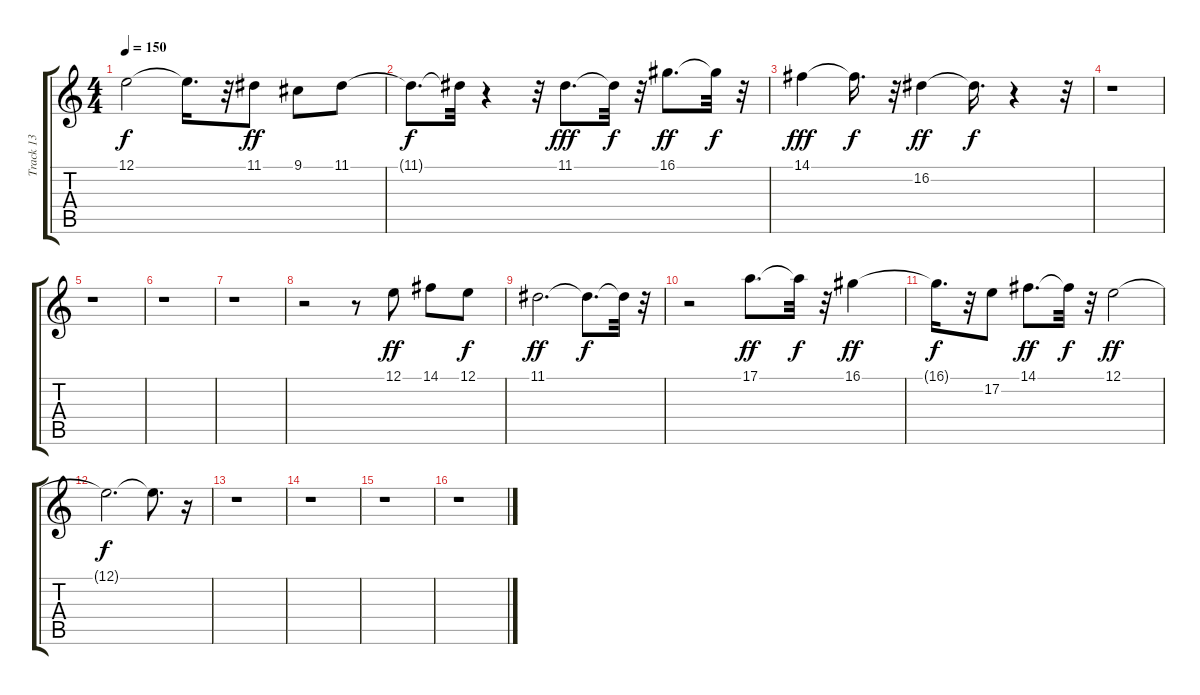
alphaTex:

\track ("Track 13" "Track 13") {instrument panflute}
\staff {score tabs}
\tuning (E4 B3 G3 D3 A2 E2) {hide}
\ts (4 4)
\tempo 150
\clef g2
\ks c
12.1{t}.2{dy f} 12.1{t}.16{d} r.32 11.1.8{dy ff} 9.1.8 11.1.8 |
11.1{t}.8{d dy f} 11.1{t}.32 r.4 r.32 11.1.8{d dy fff} 11.1{t}.32{dy f} r.32 16.1.8{d dy ff} 16.1{t}.32{dy f} r.32 |
14.1.4{dy fff} 14.1{t}.16{d dy f} r.32 16.2.4{dy ff} 16.2{t}.16{d dy f} r.4 r.32 |
r.1 |
r.1 |
r.1 |
r.1 |
r.2 r.8 12.1.8{dy ff} 14.1.8 12.1.8{dy f} |
11.1.2{d dy ff} 11.1{t}.8{d dy f} 11.1{t}.32 r.32 |
r.2 17.1.8{d dy ff} 17.1{t}.32{dy f} r.32 16.1.4{dy ff} |
16.1{t}.16{d dy f} r.32 17.2.8 14.1.8{d dy ff} 14.1{t}.32{dy f} r.32 12.1.2{dy ff} |
12.1{t}.2{d dy f} 12.1{t}.8{d} r.16 |
r.1 |
r.1 |
r.1 |
r.1
